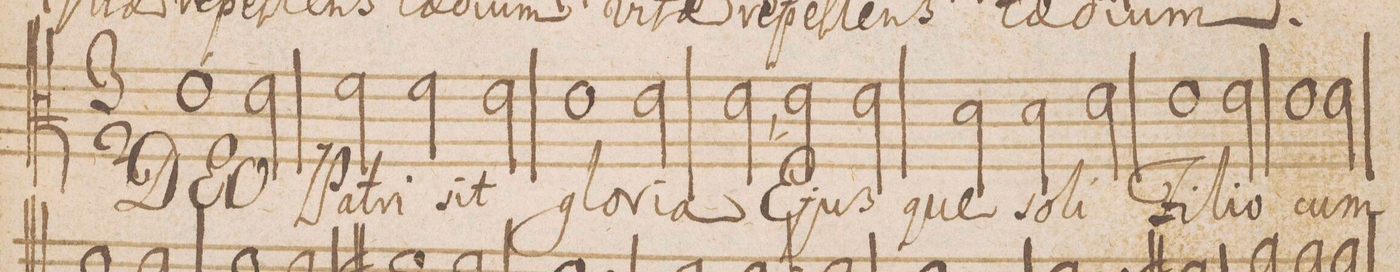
**kern	**text	**text
*I"Alto.	*	*
*clefC3	*	*
*k[]	*	*
*M3/2	*	*
*M3/2	*	*
1e	DE-	.
2e\	-O	.
=38	=38	=38
2f\	Pa-	.
2f\	-tri	.
2e\	sit	.
=39	=39	=39
1e	glo-	.
2e\	-ri-	.
=40	=40	=40
2e,\	-a	.
2e\	E-	.
2e\	-jus-	.
=41	=41	=41
2d\	-que	.
2d\	so-	.
2e\	-li	.
=42	=42	=42
1e	Fi-	.
2e\	-li-	.
=43	=43	=43
1e	-o	.
2e\	cum	.
=44	=44	=44
*-	*-	*-
